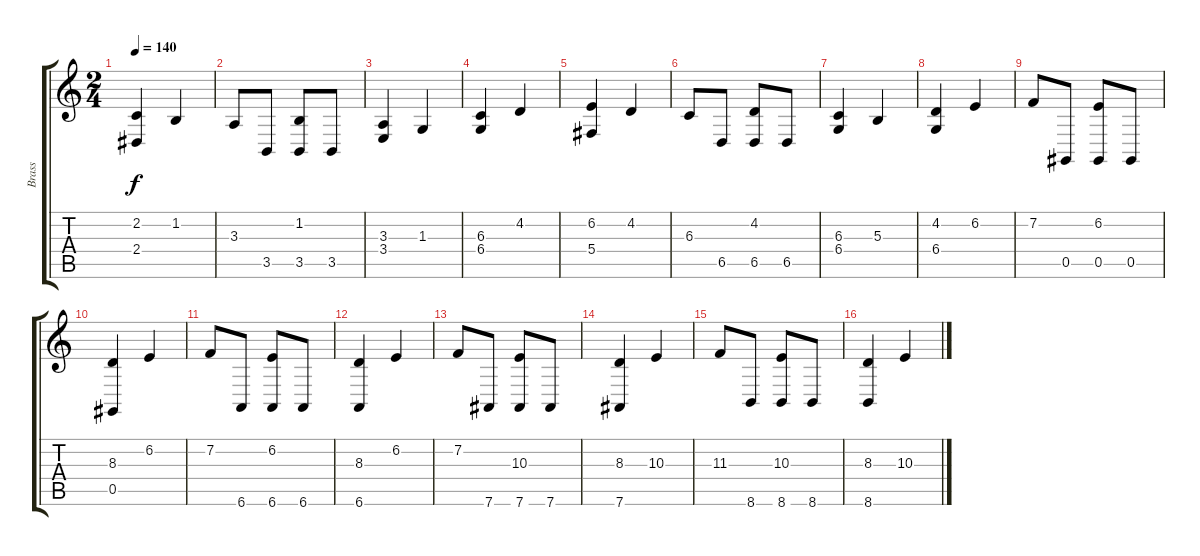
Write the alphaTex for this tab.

\track ("Brass" "Brass") {instrument brasssection}
\staff {score tabs}
\tuning (Eb4 Bb3 Gb3 Db3 Ab2 Eb2) {hide}
\ts (2 4)
\tempo 140
\clef g2
\ks c
(2.2 2.4).4{dy f} 1.2.4 |
3.3.8 3.5.8 (1.2 3.5).8 3.5.8 |
(3.3 3.4).4 1.3.4 |
(6.3 6.4).4 4.2.4 |
(6.2 5.4).4 4.2.4 |
6.3.8 6.5.8 (4.2 6.5).8 6.5.8 |
(6.3 6.4).4 5.3.4 |
(4.2 6.4).4 6.2.4 |
7.2.8 0.5.8 (6.2 0.5).8 0.5.8 |
(8.3 0.5).4 6.2.4 |
7.2.8 6.6.8 (6.2 6.6).8 6.6.8 |
(8.3 6.6).4 6.2.4 |
7.2.8 7.6.8 (10.3 7.6).8 7.6.8 |
(8.3 7.6).4 10.3.4 |
11.3.8 8.6.8 (10.3 8.6).8 8.6.8 |
(8.3 8.6).4 10.3.4
